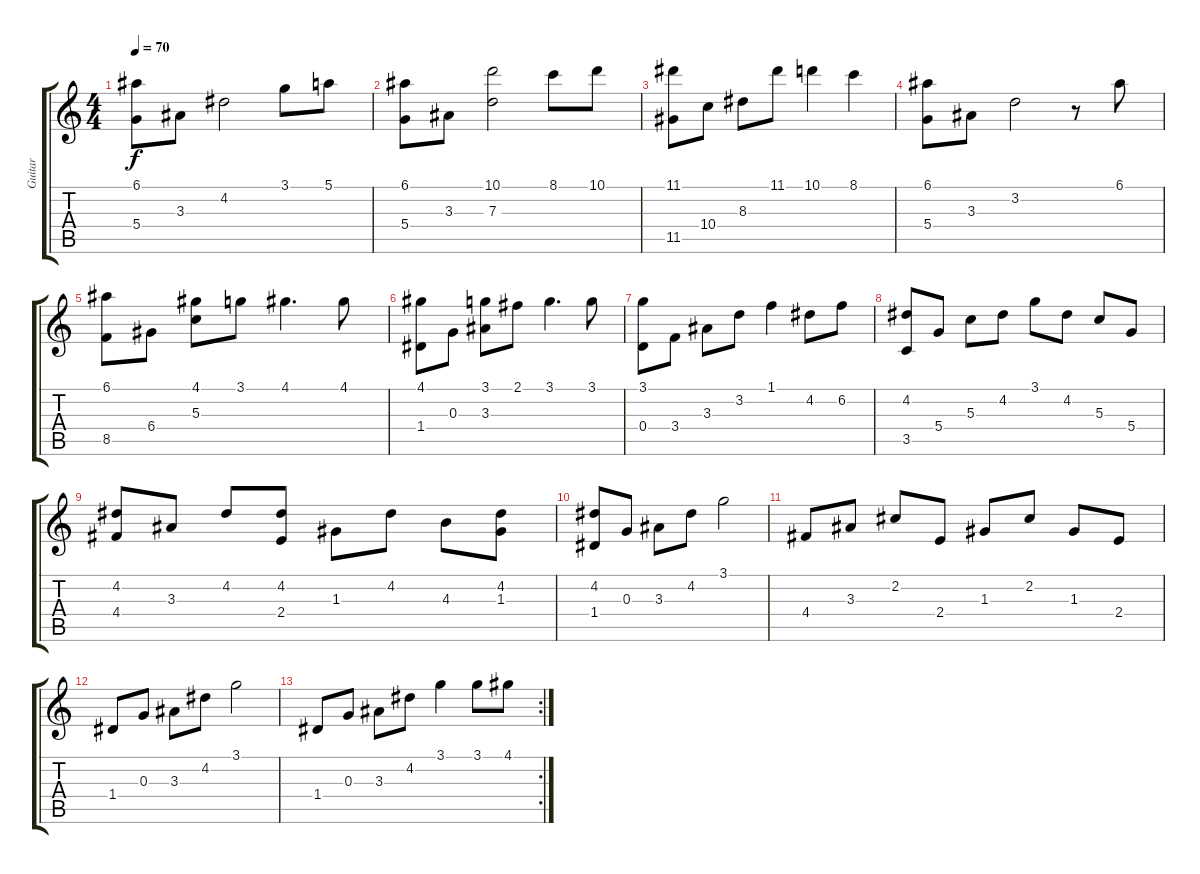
\track ("Guitar" "Guitar") {instrument acousticguitarsteel}
\staff {score tabs}
\tuning (E4 B3 G3 D3 A2 E2) {hide}
\ts (4 4)
\tempo 70
\clef g2
\ks c
(6.1 5.4).8{dy f} 3.3.8 4.2.2 3.1.8 5.1.8 |
(6.1 5.4).8 3.3.8 (10.1 7.3).2 8.1.8 10.1.8 |
(11.1 11.5).8 10.4.8 8.3.8 11.1.8 10.1.4 8.1.4 |
(6.1 5.4).8 3.3.8 3.2.2 r.8 6.1.8 |
(6.1 8.5).8 6.4.8 (4.1 5.3).8 3.1.8 4.1.4{d} 4.1.8 |
(4.1 1.4).8 0.3.8 (3.1 3.3).8 2.1.8 3.1.4{d} 3.1.8 |
(3.1 0.4).8 3.4.8 3.3.8 3.2.8 1.1.4 4.2.8 6.2.8 |
(4.2 3.5).8 5.4.8 5.3.8 4.2.8 3.1.8 4.2.8 5.3.8 5.4.8 |
(4.2 4.4).8 3.3.8 4.2.8 (4.2 2.4).8 1.3.8 4.2.8 4.3.8 (4.2 1.3).8 |
(4.2 1.4).8 0.3.8 3.3.8 4.2.8 3.1.2 |
4.4.8 3.3.8 2.2.8 2.4.8 1.3.8 2.2.8 1.3.8 2.4.8 |
1.4.8 0.3.8 3.3.8 4.2.8 3.1.2 |
\rc 2
1.4.8 0.3.8 3.3.8 4.2.8 3.1.4 3.1.8 4.1.8
